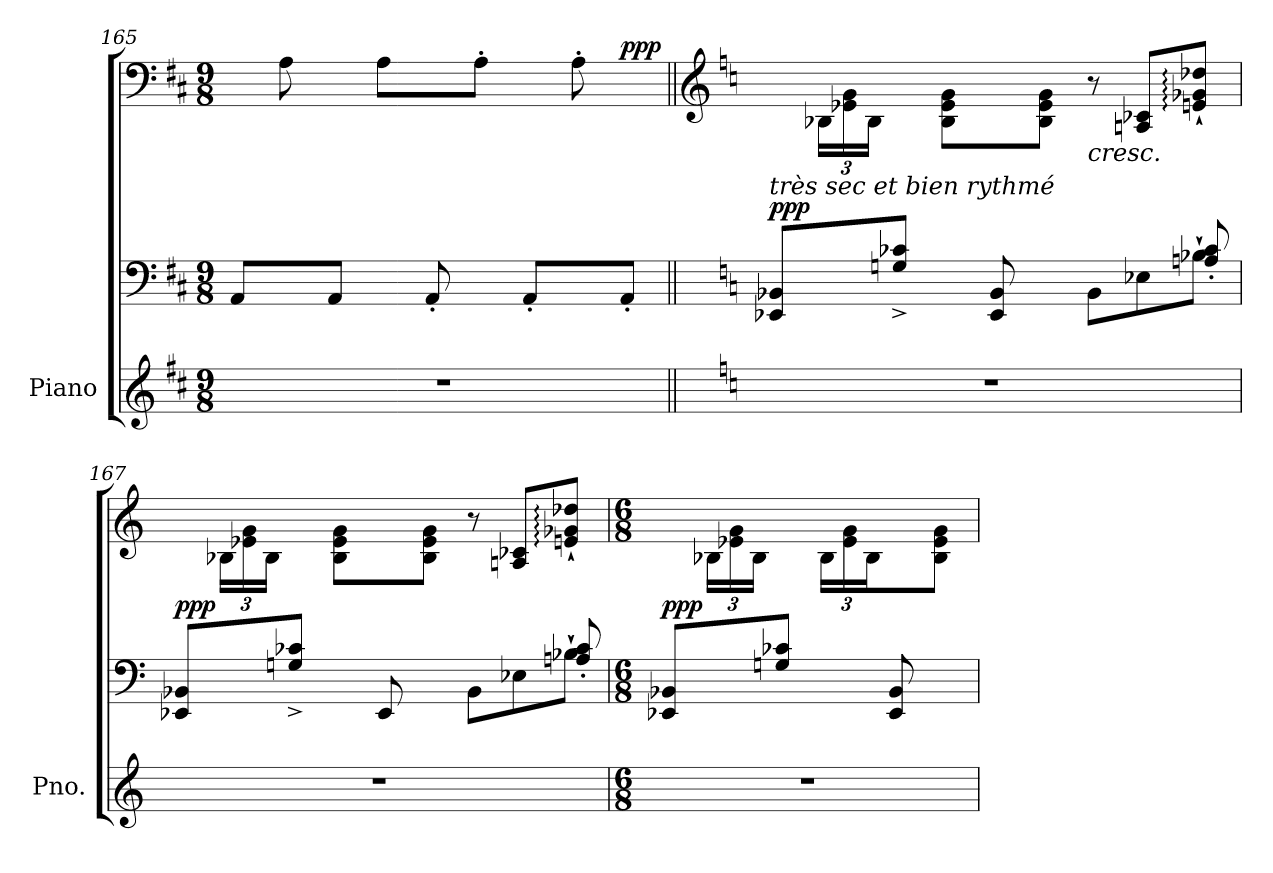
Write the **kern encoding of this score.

**kern	**kern	**kern	**dynam
*part1	*part1	*part1	*part1
*staff3	*staff2	*staff1	*staff1/2/3
*I"Piano	*	*	*
*I'Pno.	*	*	*
*clefG2	*clefF4	*clefF4	*
*k[f#c#]	*k[f#c#]	*k[f#c#]	*
*D:	*D:	*D:	*
*M9/8	*M9/8	*M9/8	*
=165	=165	=165	=165
*	*^	*	*
8%9r	8AA/L	1ryy	8ryy	.
.	8ryy	.	8A\	.
.	8AA/J	.	8ryy	.
.	8ryy	.	8A\L	.
.	8AA'/	.	8ryy	.
.	8ryy	.	8A'\J	.
.	8AA'/L	.	8ryy	.
.	8ryy	.	8A'\	.
!	!	!	!	!LO:DY:a
.	8AA'/J	8ryy	8ryy	ppp
=166||	=166||	=166||	=166||	=166||
*	*	*	*clefG2	*
*k[]	*k[]	*	*k[]	*
*C:	*C:	*	*C:	*
*	*	*	*^	*
!	!LO:TX:a:i:t=très sec et bien rythmé	!	!	!	!
!	!	!	!	!	!LO:DY:a=2
8%9r	8EE-X/ 8BB-X/L	1ryy	2.ryy	8ryy	ppp
*	*	*	*	*Xbrackettup	*
.	8ryy	.	.	24B-X\L	.
.	.	.	.	24e-X\ 24g\	.
.	.	.	.	24B-\J	.
.	8Gn/^ 8c-X/^J	.	.	8ryy	.
.	8ryy	.	.	8B-\ 8e-\ 8g\L	.
.	8EE-/ 8BB-/	.	.	8ryy	.
.	8ryy	.	.	8B-\ 8e-\ 8g\J	.
!	!	!	!	!	!LO:HP:b
.	8BB-\L	.	8r	4.ryy	<
.	8E-X\	.	8An/ 8c-X/L	.	.
.	8B-`\J	8An/' 8c-/'	8e/:` 8g-X/:` 8dd-X/:`J	.	.
!!LO:LB:g=z	!!
=167	=167	=167	=167	=167	=167
!	!	!	!	!	!LO:DY:a=2
8%9r	8EE-X/ 8BB-X/L	1ryy	2.ryy	8ryy	ppp
.	8ryy	.	.	24B-X\L	.
.	.	.	.	24e-X\ 24g\	.
.	.	.	.	24B-\J	.
.	8Gn/^ 8c-X/^J	.	.	8ryy	.
.	8ryy	.	.	8B-\ 8e-\ 8g\L	.
.	8EE-/	.	.	8ryy	.
.	8ryy	.	.	8B-\ 8e-\ 8g\J	.
.	8BB-\L	.	8r	4.ryy	.
.	8E-X\	.	8An/ 8c-X/L	.	.
.	8B-`\J	8An/' 8c-/'	8e/:` 8g-X/:` 8dd-X/:`J	.	.
*	*v	*v	*	*	*
*	*	*v	*v	*
.	.	.	[
=168	=168	=168	=168
*M6/8	*M6/8	*M6/8	*
*	*	*^	*
!	!	!	!	!LO:DY:a=2
2.r	8EE-X/ 8BB-X/L	2.ryy	8ryy	ppp
.	8ryy	.	24B-X\L	.
.	.	.	24e-X\ 24g\	.
.	.	.	24B-\J	.
.	8Gn/ 8c-X/J	.	8ryy	.
.	8ryy	.	24B-\LL	.
.	.	.	24e-\ 24g\	.
.	.	.	24B-\J	.
.	8EE-/ 8BB-/	.	8ryy	.
.	8ryy	.	8B-\ 8e-\ 8g\J	.
*	*	*v	*v	*
=	=	=	=
*-	*-	*-	*-
